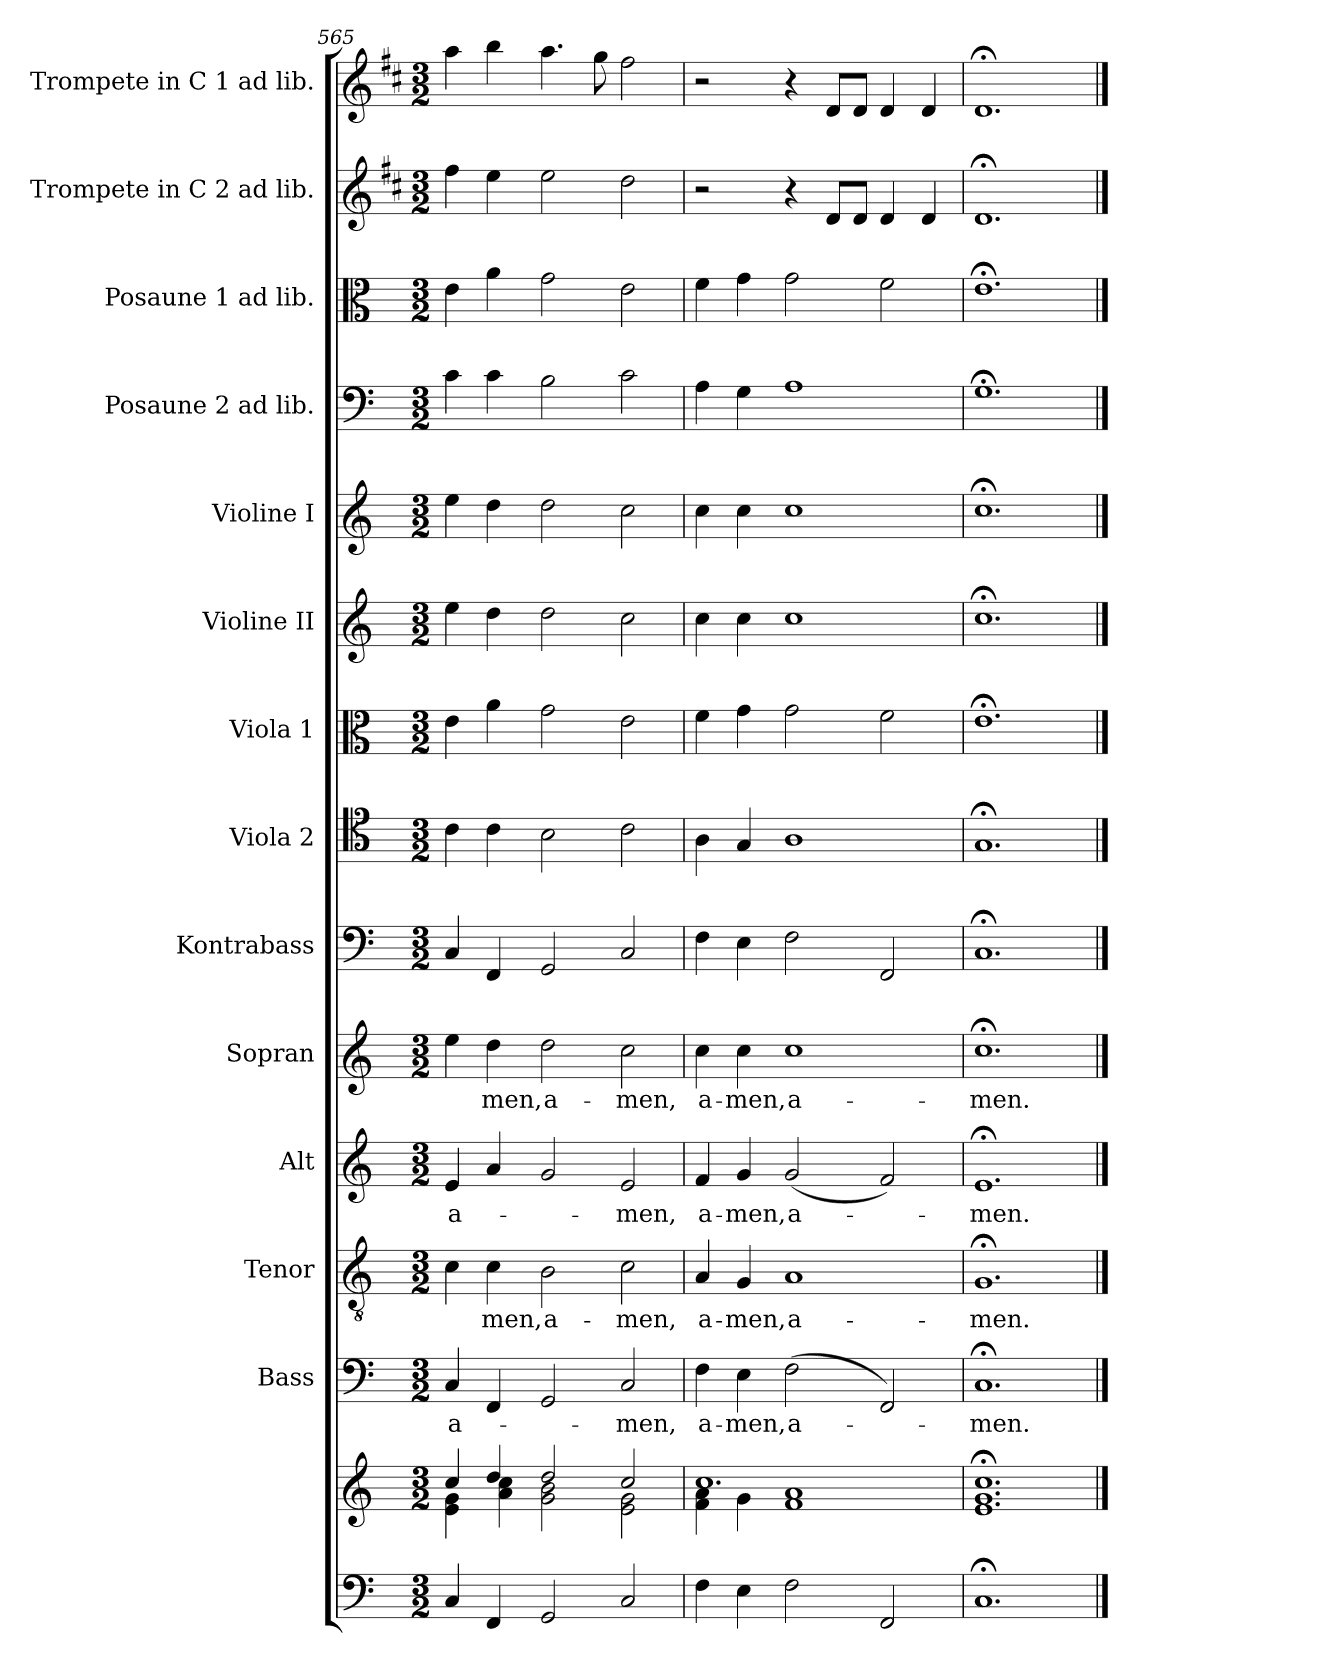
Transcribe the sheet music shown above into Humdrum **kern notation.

**kern	**kern	**kern	**text	**kern	**text	**kern	**text	**kern	**text	**kern	**kern	**kern	**kern	**kern	**kern	**kern	**kern	**kern
*part14	*part14	*part13	*part13	*part12	*part12	*part11	*part11	*part10	*part10	*part9	*part8	*part7	*part6	*part5	*part4	*part3	*part2	*part1
*staff15	*staff14	*staff13	*staff13	*staff12	*staff12	*staff11	*staff11	*staff10	*staff10	*staff9	*staff8	*staff7	*staff6	*staff5	*staff4	*staff3	*staff2	*staff1
*	*	*I"Bass	*	*I"Tenor	*	*I"Alt	*	*I"Sopran	*	*I"Kontrabass	*I"Viola 2	*I"Viola 1	*I"Violine II	*I"Violine I	*I"Posaune 2 ad lib.	*I"Posaune 1 ad lib.	*I"Trompete in C 2 ad lib.	*I"Trompete in C 1 ad lib.
*	*	*I'B.	*	*I'T.	*	*I'A.	*	*I'S.	*	*I'Kb.	*I'Vla. 2	*I'Vla. 1	*I'Vl. II	*I'Vl. I	*I'Pos. 2	*I'Pos. 1	*I'Trp. C 2	*I'Trp. C 1
*clefF4	*clefG2	*clefF4	*	*clefGv2	*	*clefG2	*	*clefG2	*	*clefF4	*clefC4	*clefC3	*clefG2	*clefG2	*clefF4	*clefC3	*clefG2	*clefG2
*	*	*	*	*	*	*	*	*	*	*ITrd7c12	*	*	*	*	*	*	*ITrd1c2	*ITrd1c2
*k[]	*k[]	*k[]	*	*k[]	*	*k[]	*	*k[]	*	*k[]	*k[]	*k[]	*k[]	*k[]	*k[]	*k[]	*k[]	*k[]
*C:	*C:	*C:	*	*C:	*	*C:	*	*C:	*	*C:	*C:	*C:	*C:	*C:	*C:	*C:	*C:	*C:
*M3/2	*M3/2	*M3/2	*	*M3/2	*	*M3/2	*	*M3/2	*	*M3/2	*M3/2	*M3/2	*M3/2	*M3/2	*M3/2	*M3/2	*M3/2	*M3/2
=565	=565	=565	=565	=565	=565	=565	=565	=565	=565	=565	=565	=565	=565	=565	=565	=565	=565	=565
*	*^	*	*	*	*	*	*	*	*	*	*	*	*	*	*	*	*	*
!	!	!	!	!LO:LY:b	!	!	!	!LO:LY:b	!	!	!	!	!	!	!	!	!	!	!
4C/	4cc/	4e\ 4g\	4C/	a-	4c\	.	4e/	a-	4ee\	.	4CC/	4c\	4e\	4ee\	4ee\	4c\	4e\	4ee\	4gg\
!	!	!	!	!	!	!LO:LY:b	!	!	!	!LO:LY:b	!	!	!	!	!	!	!	!	!
4FF/	4dd/	4a\ 4cc\	4FF/	.	4c\	-men,	4a/	.	4dd\	-men,	4FFF/	4c\	4a\	4dd\	4dd\	4c\	4a\	4dd\	4aa\
!	!	!	!	!	!	!LO:LY:b	!	!	!	!LO:LY:b	!	!	!	!	!	!	!	!	!
2GG/	2dd/	2g\ 2b\	2GG/	.	2B\	a-	2g/	.	2dd\	a-	2GGG/	2B\	2g\	2dd\	2dd\	2B\	2g\	2dd\	4.gg\
.	.	.	.	.	.	.	.	.	.	.	.	.	.	.	.	.	.	.	8ff\
!	!	!	!	!LO:LY:b	!	!LO:LY:b	!	!LO:LY:b	!	!LO:LY:b	!	!	!	!	!	!	!	!	!
2C/	2cc/	2e\ 2g\	2C/	-men,	2c\	-men,	2e/	-men,	2cc\	-men,	2CC/	2c\	2e\	2cc\	2cc\	2c\	2e\	2cc\	2ee\
=566	=566	=566	=566	=566	=566	=566	=566	=566	=566	=566	=566	=566	=566	=566	=566	=566	=566	=566	=566
!	!	!	!	!LO:LY:b	!	!LO:LY:b	!	!LO:LY:b	!	!LO:LY:b	!	!	!	!	!	!	!	!	!
4F\	1.cc	4f\ 4a\	4F\	a-	4A/	a-	4f/	a-	4cc\	a-	4FF\	4A\	4f\	4cc\	4cc\	4A\	4f\	2r	2r
!	!	!	!	!LO:LY:b	!	!LO:LY:b	!	!LO:LY:b	!	!LO:LY:b	!	!	!	!	!	!	!	!	!
4E\	.	4g\	4E\	-men,	4G/	-men,	4g/	-men,	4cc\	-men,	4EE\	4G/	4g\	4cc\	4cc\	4G\	4g\	.	.
!	!	!	!	!LO:LY:b	!	!LO:LY:b	!	!LO:LY:b	!	!LO:LY:b	!	!	!	!	!	!	!	!	!
2F\	.	1f 1a	(>2F\	a-	1A	a-	(<2g/	a-	1cc	a-	2FF\	1A	2g\	1cc	1cc	1A	2g\	4r	4r
.	.	.	.	.	.	.	.	.	.	.	.	.	.	.	.	.	.	8c/L	8c/L
.	.	.	.	.	.	.	.	.	.	.	.	.	.	.	.	.	.	8c/J	8c/J
2FF/	.	.	2FF/)	.	.	.	2f/)	.	.	.	2FFF/	.	2f\	.	.	.	2f\	4c/	4c/
.	.	.	.	.	.	.	.	.	.	.	.	.	.	.	.	.	.	4c/	4c/
*	*v	*v	*	*	*	*	*	*	*	*	*	*	*	*	*	*	*	*	*
=567	=567	=567	=567	=567	=567	=567	=567	=567	=567	=567	=567	=567	=567	=567	=567	=567	=567	=567
!	!	!	!LO:LY:b	!	!LO:LY:b	!	!LO:LY:b	!	!LO:LY:b	!	!	!	!	!	!	!	!	!
1.C;<	1.e;< 1.g;< 1.cc;<	1.C;<	-men.	1.G;<	-men.	1.e;<	-men.	1.cc;<	-men.	1.CC;<	1.G;<	1.e;<	1.cc;<	1.cc;<	1.G;<	1.e;<	1.c;<	1.c;<
==	==	==	==	==	==	==	==	==	==	==	==	==	==	==	==	==	==	==
*-	*-	*-	*-	*-	*-	*-	*-	*-	*-	*-	*-	*-	*-	*-	*-	*-	*-	*-
